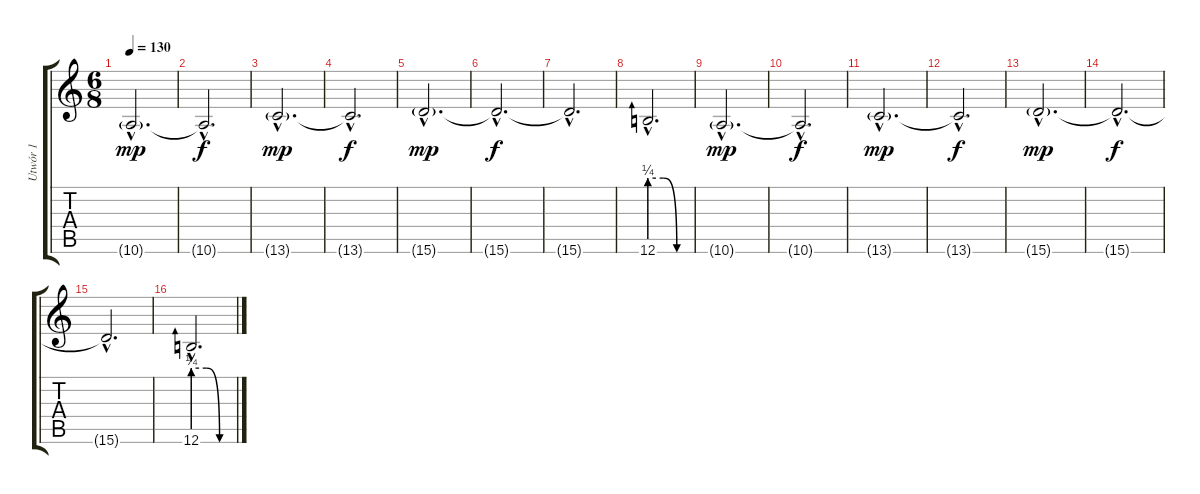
\track ("Utwór 1" "Utwór 1") {instrument distortionguitar}
\staff {score tabs}
\tuning (Db4 Ab3 E3 B2 Gb2 B1) {hide}
\ts (6 8)
\tempo 130
\clef g2
\ks c
10.6{g hac}.2{d dy mp} |
10.6{hac t}.2{d dy f} |
13.6{g hac}.2{d dy mp} |
13.6{hac t}.2{d dy f} |
15.6{g hac}.2{d dy mp} |
15.6{hac t}.2{d dy f} |
15.6{hac t}.2{d} |
12.6{be (custom 0 1 20 1 40 0 60 0) hac}.2{d} |
10.6{g hac}.2{d dy mp} |
10.6{hac t}.2{d dy f} |
13.6{g hac}.2{d dy mp} |
13.6{hac t}.2{d dy f} |
15.6{g hac}.2{d dy mp} |
15.6{hac t}.2{d dy f} |
15.6{hac t}.2{d} |
12.6{be (custom 0 1 20 1 40 0 60 0) hac}.2{d}
